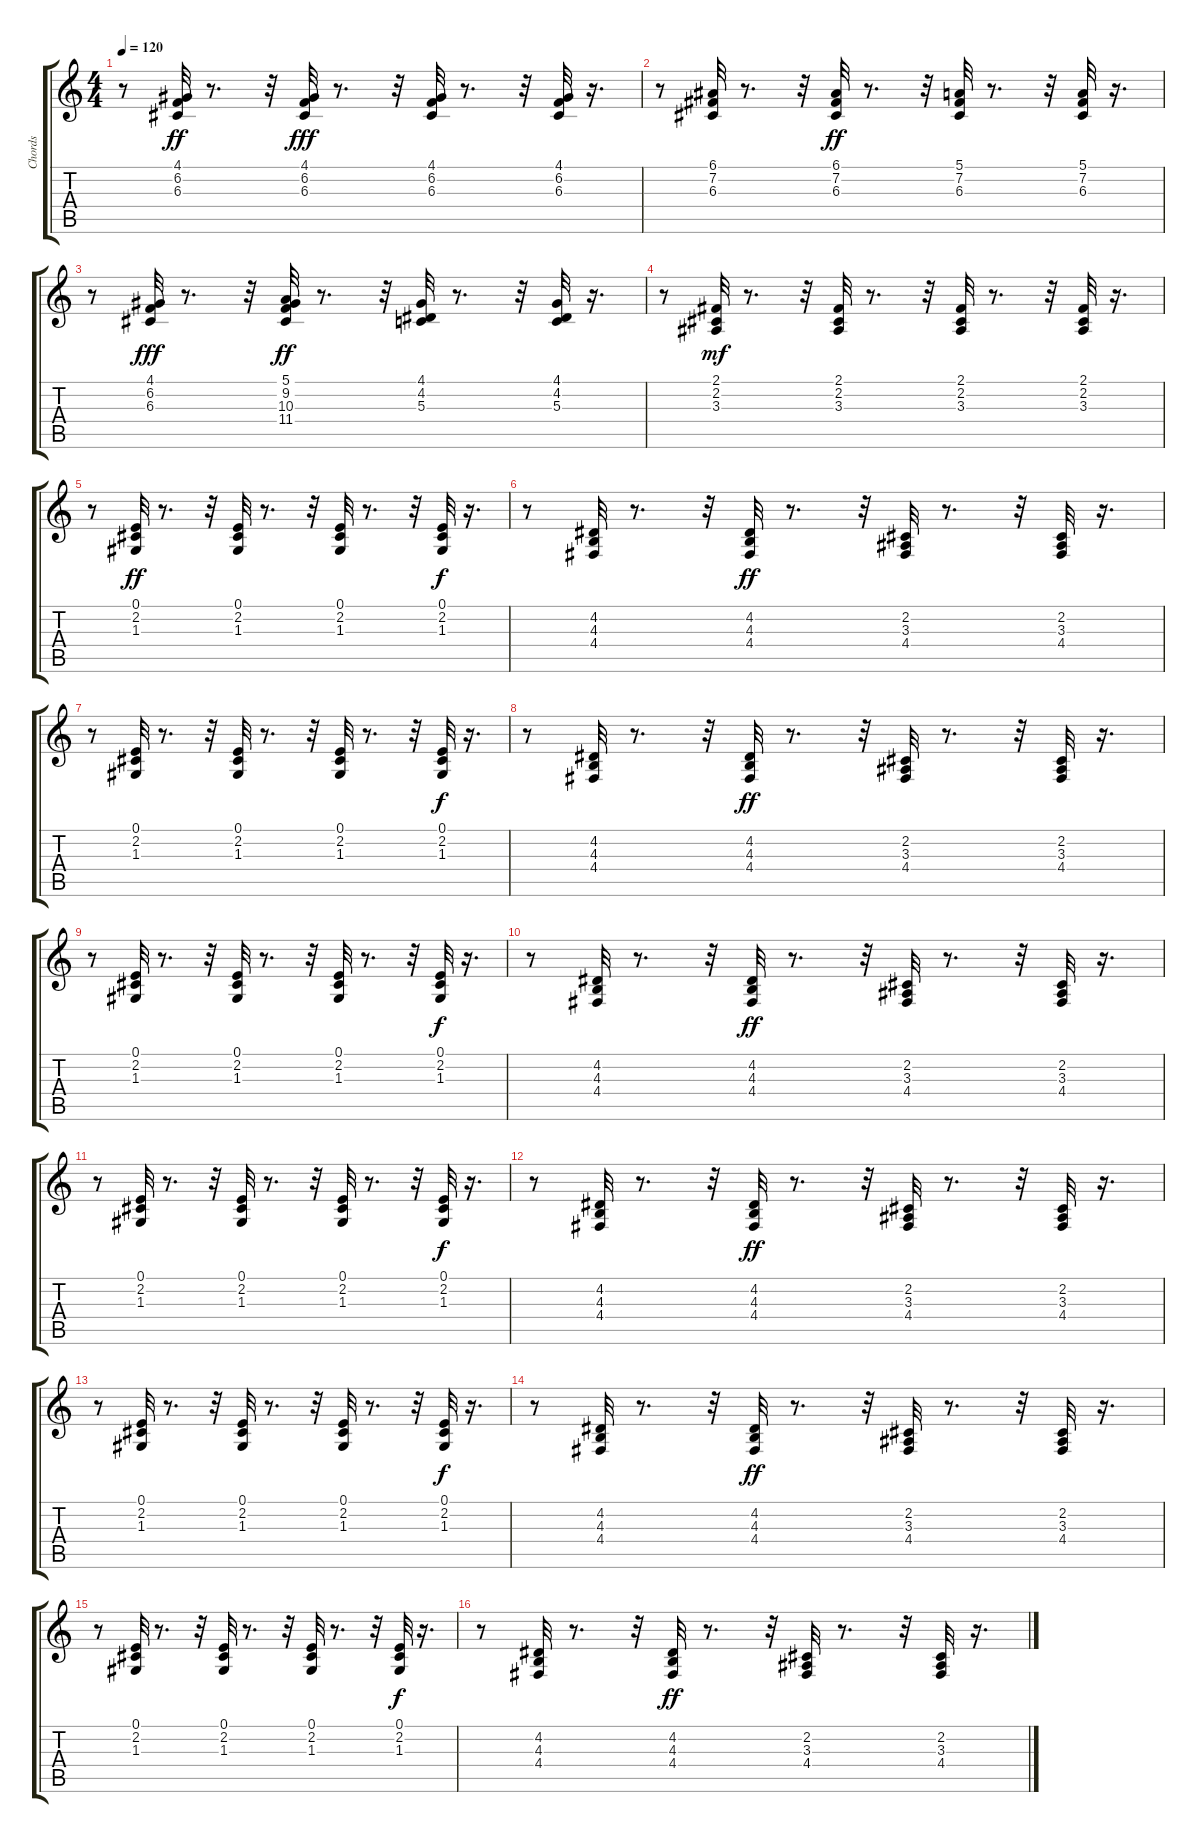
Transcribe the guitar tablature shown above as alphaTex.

\track ("Chords" "Chords") {instrument synthbrass2}
\staff {score tabs}
\tuning (E4 B3 G3 D3 A2 E2) {hide}
\ts (4 4)
\tempo 120
\clef g2
\ks c
r.8{dy ff} (4.1 6.2 6.3).32 r.8{d} r.32 (4.1 6.2 6.3).32{dy fff} r.8{d} r.32 (4.1 6.2 6.3).32 r.8{d} r.32 (4.1 6.2 6.3).32 r.16{d} |
r.8 (6.1 7.2 6.3).32 r.8{d} r.32 (6.1 7.2 6.3).32{dy ff} r.8{d} r.32 (5.1 7.2 6.3).32 r.8{d} r.32 (5.1 7.2 6.3).32 r.16{d} |
r.8 (4.1 6.2 6.3).32{dy fff} r.8{d} r.32 (5.1 9.2 10.3 11.4).32{dy ff} r.8{d} r.32 (4.1 4.2 5.3).32 r.8{d} r.32 (4.1 4.2 5.3).32 r.16{d} |
r.8 (2.1 2.2 3.3).32{dy mf} r.8{d} r.32 (2.1 2.2 3.3).32 r.8{d} r.32 (2.1 2.2 3.3).32 r.8{d} r.32 (2.1 2.2 3.3).32 r.16{d} |
r.8 (0.1 2.2 1.3).32{dy ff} r.8{d} r.32 (0.1 2.2 1.3).32 r.8{d} r.32 (0.1 2.2 1.3).32 r.8{d} r.32 (0.1 2.2 1.3).32{dy f} r.16{d} |
r.8 (4.2 4.3 4.4).32 r.8{d} r.32 (4.2 4.3 4.4).32{dy ff} r.8{d} r.32 (2.2 3.3 4.4).32 r.8{d} r.32 (2.2 3.3 4.4).32 r.16{d} |
r.8 (0.1 2.2 1.3).32 r.8{d} r.32 (0.1 2.2 1.3).32 r.8{d} r.32 (0.1 2.2 1.3).32 r.8{d} r.32 (0.1 2.2 1.3).32{dy f} r.16{d} |
r.8 (4.2 4.3 4.4).32 r.8{d} r.32 (4.2 4.3 4.4).32{dy ff} r.8{d} r.32 (2.2 3.3 4.4).32 r.8{d} r.32 (2.2 3.3 4.4).32 r.16{d} |
r.8 (0.1 2.2 1.3).32 r.8{d} r.32 (0.1 2.2 1.3).32 r.8{d} r.32 (0.1 2.2 1.3).32 r.8{d} r.32 (0.1 2.2 1.3).32{dy f} r.16{d} |
r.8 (4.2 4.3 4.4).32 r.8{d} r.32 (4.2 4.3 4.4).32{dy ff} r.8{d} r.32 (2.2 3.3 4.4).32 r.8{d} r.32 (2.2 3.3 4.4).32 r.16{d} |
r.8 (0.1 2.2 1.3).32 r.8{d} r.32 (0.1 2.2 1.3).32 r.8{d} r.32 (0.1 2.2 1.3).32 r.8{d} r.32 (0.1 2.2 1.3).32{dy f} r.16{d} |
r.8 (4.2 4.3 4.4).32 r.8{d} r.32 (4.2 4.3 4.4).32{dy ff} r.8{d} r.32 (2.2 3.3 4.4).32 r.8{d} r.32 (2.2 3.3 4.4).32 r.16{d} |
r.8 (0.1 2.2 1.3).32 r.8{d} r.32 (0.1 2.2 1.3).32 r.8{d} r.32 (0.1 2.2 1.3).32 r.8{d} r.32 (0.1 2.2 1.3).32{dy f} r.16{d} |
r.8 (4.2 4.3 4.4).32 r.8{d} r.32 (4.2 4.3 4.4).32{dy ff} r.8{d} r.32 (2.2 3.3 4.4).32 r.8{d} r.32 (2.2 3.3 4.4).32 r.16{d} |
r.8 (0.1 2.2 1.3).32 r.8{d} r.32 (0.1 2.2 1.3).32 r.8{d} r.32 (0.1 2.2 1.3).32 r.8{d} r.32 (0.1 2.2 1.3).32{dy f} r.16{d} |
r.8 (4.2 4.3 4.4).32 r.8{d} r.32 (4.2 4.3 4.4).32{dy ff} r.8{d} r.32 (2.2 3.3 4.4).32 r.8{d} r.32 (2.2 3.3 4.4).32 r.16{d}
